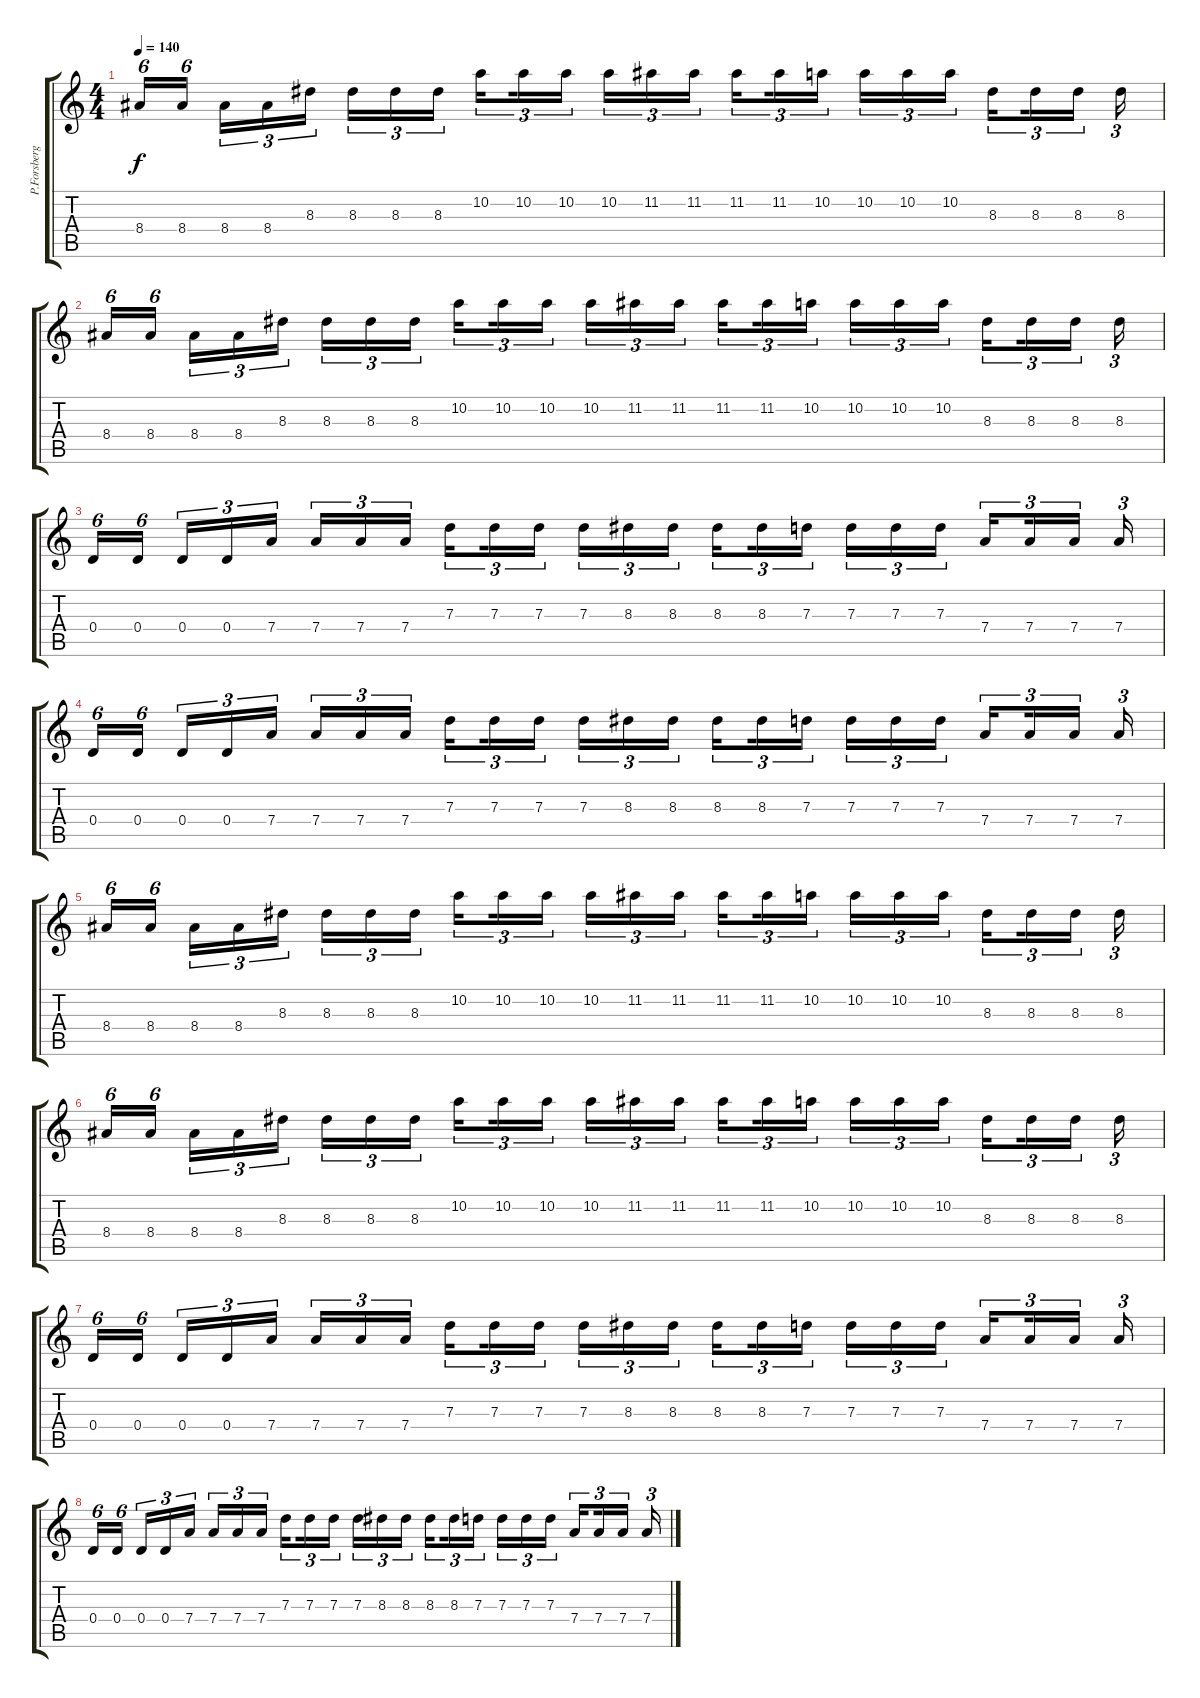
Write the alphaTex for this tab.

\track ("P.Forsberg(Lead)" "P.Forsberg") {instrument distortionguitar}
\staff {score tabs}
\tuning (E4 B3 G3 D3 A2 E2) {hide}
\ts (4 4)
\tempo 140
\clef g2
\ks c
8.4.16{tu (6 4) dy f} 8.4.16{tu (6 4)} 8.4.16{tu (3 2)} 8.4.16{tu (3 2)} 8.3.16{tu (3 2)} 8.3.16{tu (3 2)} 8.3.16{tu (3 2)} 8.3.16{tu (3 2)} 10.2.16{tu (3 2) beam splitsecondary} 10.2.16{tu (3 2)} 10.2.16{tu (3 2)} 10.2.16{tu (3 2)} 11.2.16{tu (3 2)} 11.2.16{tu (3 2)} 11.2.16{tu (3 2) beam splitsecondary} 11.2.16{tu (3 2)} 10.2.16{tu (3 2)} 10.2.16{tu (3 2)} 10.2.16{tu (3 2)} 10.2.16{tu (3 2)} 8.3.16{tu (3 2) beam splitsecondary} 8.3.16{tu (3 2)} 8.3.16{tu (3 2)} 8.3.16{tu (3 2)} |
8.4.16{tu (6 4)} 8.4.16{tu (6 4)} 8.4.16{tu (3 2)} 8.4.16{tu (3 2)} 8.3.16{tu (3 2)} 8.3.16{tu (3 2)} 8.3.16{tu (3 2)} 8.3.16{tu (3 2)} 10.2.16{tu (3 2) beam splitsecondary} 10.2.16{tu (3 2)} 10.2.16{tu (3 2)} 10.2.16{tu (3 2)} 11.2.16{tu (3 2)} 11.2.16{tu (3 2)} 11.2.16{tu (3 2) beam splitsecondary} 11.2.16{tu (3 2)} 10.2.16{tu (3 2)} 10.2.16{tu (3 2)} 10.2.16{tu (3 2)} 10.2.16{tu (3 2)} 8.3.16{tu (3 2) beam splitsecondary} 8.3.16{tu (3 2)} 8.3.16{tu (3 2)} 8.3.16{tu (3 2)} |
0.4.16{tu (6 4)} 0.4.16{tu (6 4)} 0.4.16{tu (3 2)} 0.4.16{tu (3 2)} 7.4.16{tu (3 2)} 7.4.16{tu (3 2)} 7.4.16{tu (3 2)} 7.4.16{tu (3 2)} 7.3.16{tu (3 2) beam splitsecondary} 7.3.16{tu (3 2)} 7.3.16{tu (3 2)} 7.3.16{tu (3 2)} 8.3.16{tu (3 2)} 8.3.16{tu (3 2)} 8.3.16{tu (3 2) beam splitsecondary} 8.3.16{tu (3 2)} 7.3.16{tu (3 2)} 7.3.16{tu (3 2)} 7.3.16{tu (3 2)} 7.3.16{tu (3 2)} 7.4.16{tu (3 2) beam splitsecondary} 7.4.16{tu (3 2)} 7.4.16{tu (3 2)} 7.4.16{tu (3 2)} |
0.4.16{tu (6 4)} 0.4.16{tu (6 4)} 0.4.16{tu (3 2)} 0.4.16{tu (3 2)} 7.4.16{tu (3 2)} 7.4.16{tu (3 2)} 7.4.16{tu (3 2)} 7.4.16{tu (3 2)} 7.3.16{tu (3 2) beam splitsecondary} 7.3.16{tu (3 2)} 7.3.16{tu (3 2)} 7.3.16{tu (3 2)} 8.3.16{tu (3 2)} 8.3.16{tu (3 2)} 8.3.16{tu (3 2) beam splitsecondary} 8.3.16{tu (3 2)} 7.3.16{tu (3 2)} 7.3.16{tu (3 2)} 7.3.16{tu (3 2)} 7.3.16{tu (3 2)} 7.4.16{tu (3 2) beam splitsecondary} 7.4.16{tu (3 2)} 7.4.16{tu (3 2)} 7.4.16{tu (3 2)} |
8.4.16{tu (6 4)} 8.4.16{tu (6 4)} 8.4.16{tu (3 2)} 8.4.16{tu (3 2)} 8.3.16{tu (3 2)} 8.3.16{tu (3 2)} 8.3.16{tu (3 2)} 8.3.16{tu (3 2)} 10.2.16{tu (3 2) beam splitsecondary} 10.2.16{tu (3 2)} 10.2.16{tu (3 2)} 10.2.16{tu (3 2)} 11.2.16{tu (3 2)} 11.2.16{tu (3 2)} 11.2.16{tu (3 2) beam splitsecondary} 11.2.16{tu (3 2)} 10.2.16{tu (3 2)} 10.2.16{tu (3 2)} 10.2.16{tu (3 2)} 10.2.16{tu (3 2)} 8.3.16{tu (3 2) beam splitsecondary} 8.3.16{tu (3 2)} 8.3.16{tu (3 2)} 8.3.16{tu (3 2)} |
8.4.16{tu (6 4)} 8.4.16{tu (6 4)} 8.4.16{tu (3 2)} 8.4.16{tu (3 2)} 8.3.16{tu (3 2)} 8.3.16{tu (3 2)} 8.3.16{tu (3 2)} 8.3.16{tu (3 2)} 10.2.16{tu (3 2) beam splitsecondary} 10.2.16{tu (3 2)} 10.2.16{tu (3 2)} 10.2.16{tu (3 2)} 11.2.16{tu (3 2)} 11.2.16{tu (3 2)} 11.2.16{tu (3 2) beam splitsecondary} 11.2.16{tu (3 2)} 10.2.16{tu (3 2)} 10.2.16{tu (3 2)} 10.2.16{tu (3 2)} 10.2.16{tu (3 2)} 8.3.16{tu (3 2) beam splitsecondary} 8.3.16{tu (3 2)} 8.3.16{tu (3 2)} 8.3.16{tu (3 2)} |
0.4.16{tu (6 4)} 0.4.16{tu (6 4)} 0.4.16{tu (3 2)} 0.4.16{tu (3 2)} 7.4.16{tu (3 2)} 7.4.16{tu (3 2)} 7.4.16{tu (3 2)} 7.4.16{tu (3 2)} 7.3.16{tu (3 2) beam splitsecondary} 7.3.16{tu (3 2)} 7.3.16{tu (3 2)} 7.3.16{tu (3 2)} 8.3.16{tu (3 2)} 8.3.16{tu (3 2)} 8.3.16{tu (3 2) beam splitsecondary} 8.3.16{tu (3 2)} 7.3.16{tu (3 2)} 7.3.16{tu (3 2)} 7.3.16{tu (3 2)} 7.3.16{tu (3 2)} 7.4.16{tu (3 2) beam splitsecondary} 7.4.16{tu (3 2)} 7.4.16{tu (3 2)} 7.4.16{tu (3 2)} |
0.4.16{tu (6 4)} 0.4.16{tu (6 4)} 0.4.16{tu (3 2)} 0.4.16{tu (3 2)} 7.4.16{tu (3 2)} 7.4.16{tu (3 2)} 7.4.16{tu (3 2)} 7.4.16{tu (3 2)} 7.3.16{tu (3 2) beam splitsecondary} 7.3.16{tu (3 2)} 7.3.16{tu (3 2)} 7.3.16{tu (3 2)} 8.3.16{tu (3 2)} 8.3.16{tu (3 2)} 8.3.16{tu (3 2) beam splitsecondary} 8.3.16{tu (3 2)} 7.3.16{tu (3 2)} 7.3.16{tu (3 2)} 7.3.16{tu (3 2)} 7.3.16{tu (3 2)} 7.4.16{tu (3 2) beam splitsecondary} 7.4.16{tu (3 2)} 7.4.16{tu (3 2)} 7.4.16{tu (3 2)}
